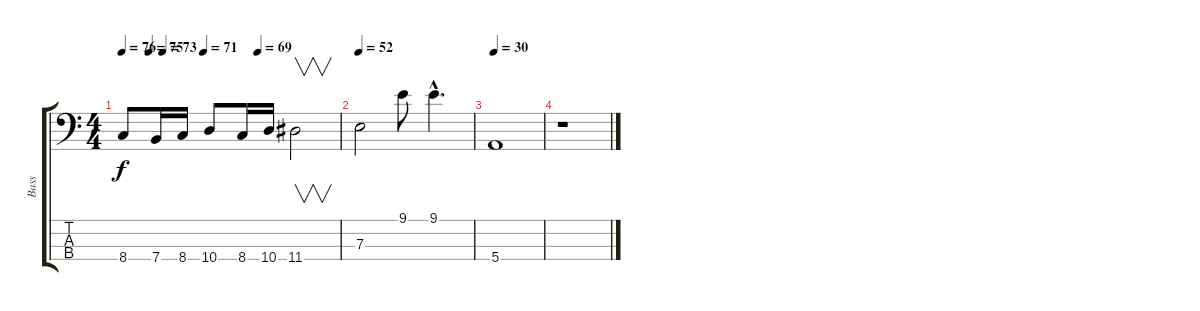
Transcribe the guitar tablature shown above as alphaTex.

\track ("Bass" "Bass") {instrument electricbassfinger}
\staff {score tabs}
\tuning (G2 D2 A1 E1) {hide}
\ts (4 4)
\tempo 76
\tempo (75 0.125)
\tempo (73 0.1875)
\tempo (71 0.375)
\tempo (69 0.625)
\clef f4
\ks c
8.4.8{dy f} 7.4.16 8.4.16 10.4.8 8.4.16 10.4.16 11.4.2{v} |
\tempo 52
7.3.2 9.1.8 9.1{hac}.4{d} |
\tempo 30
5.4.1 |
r.1
